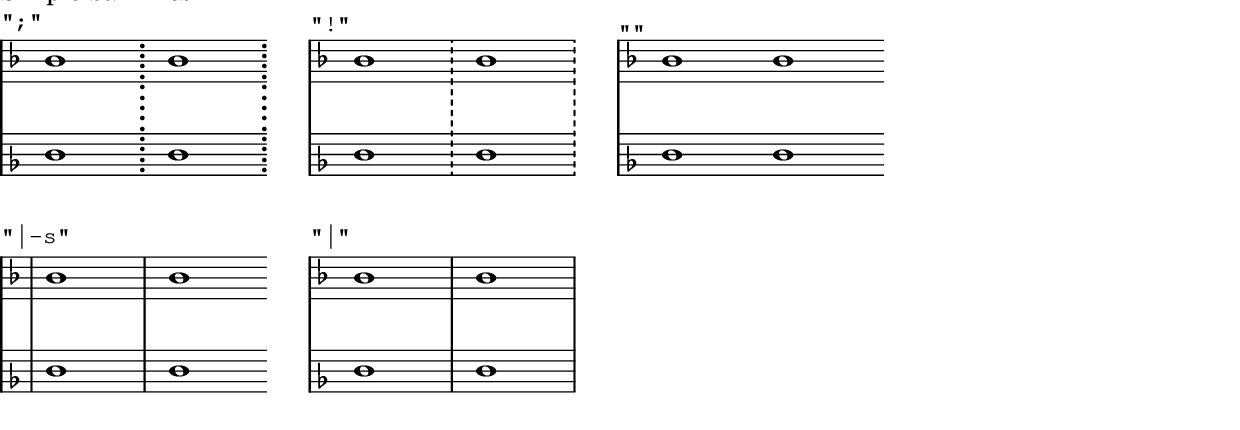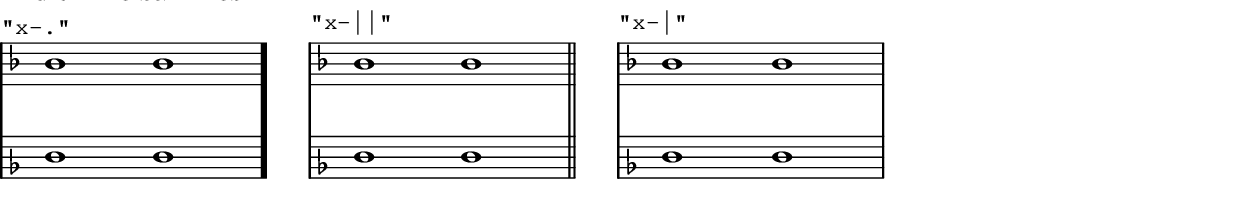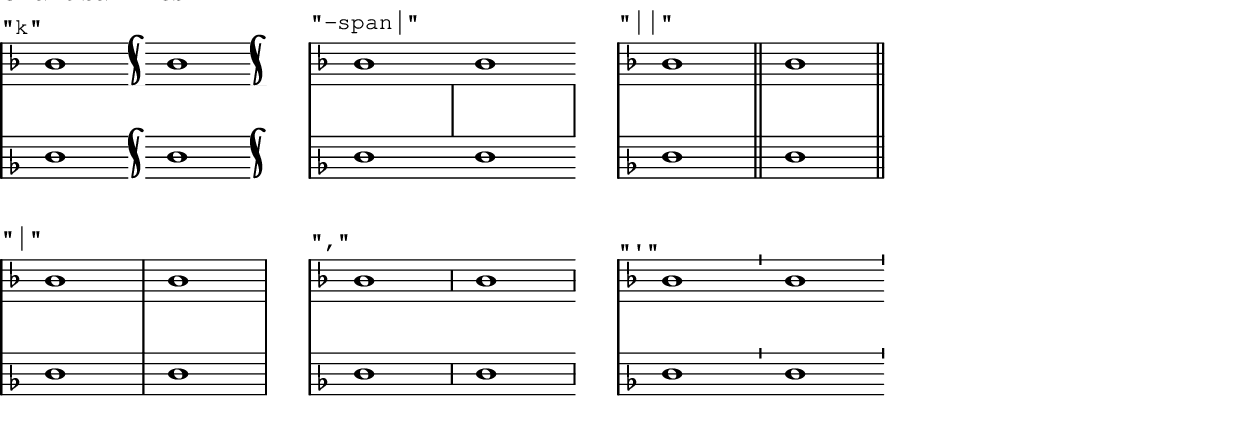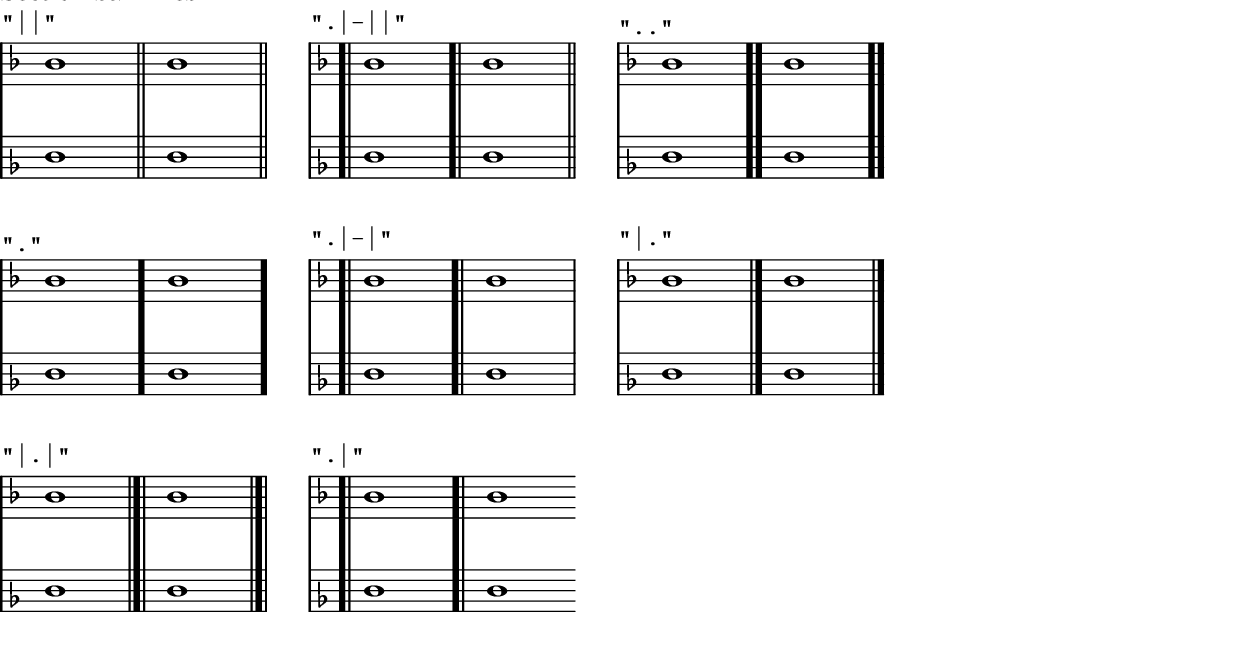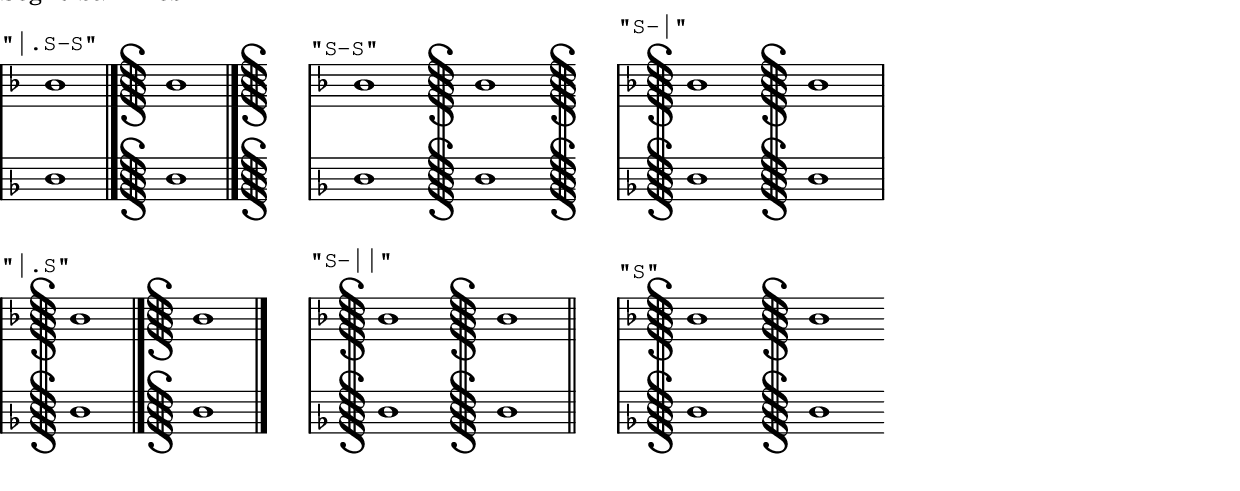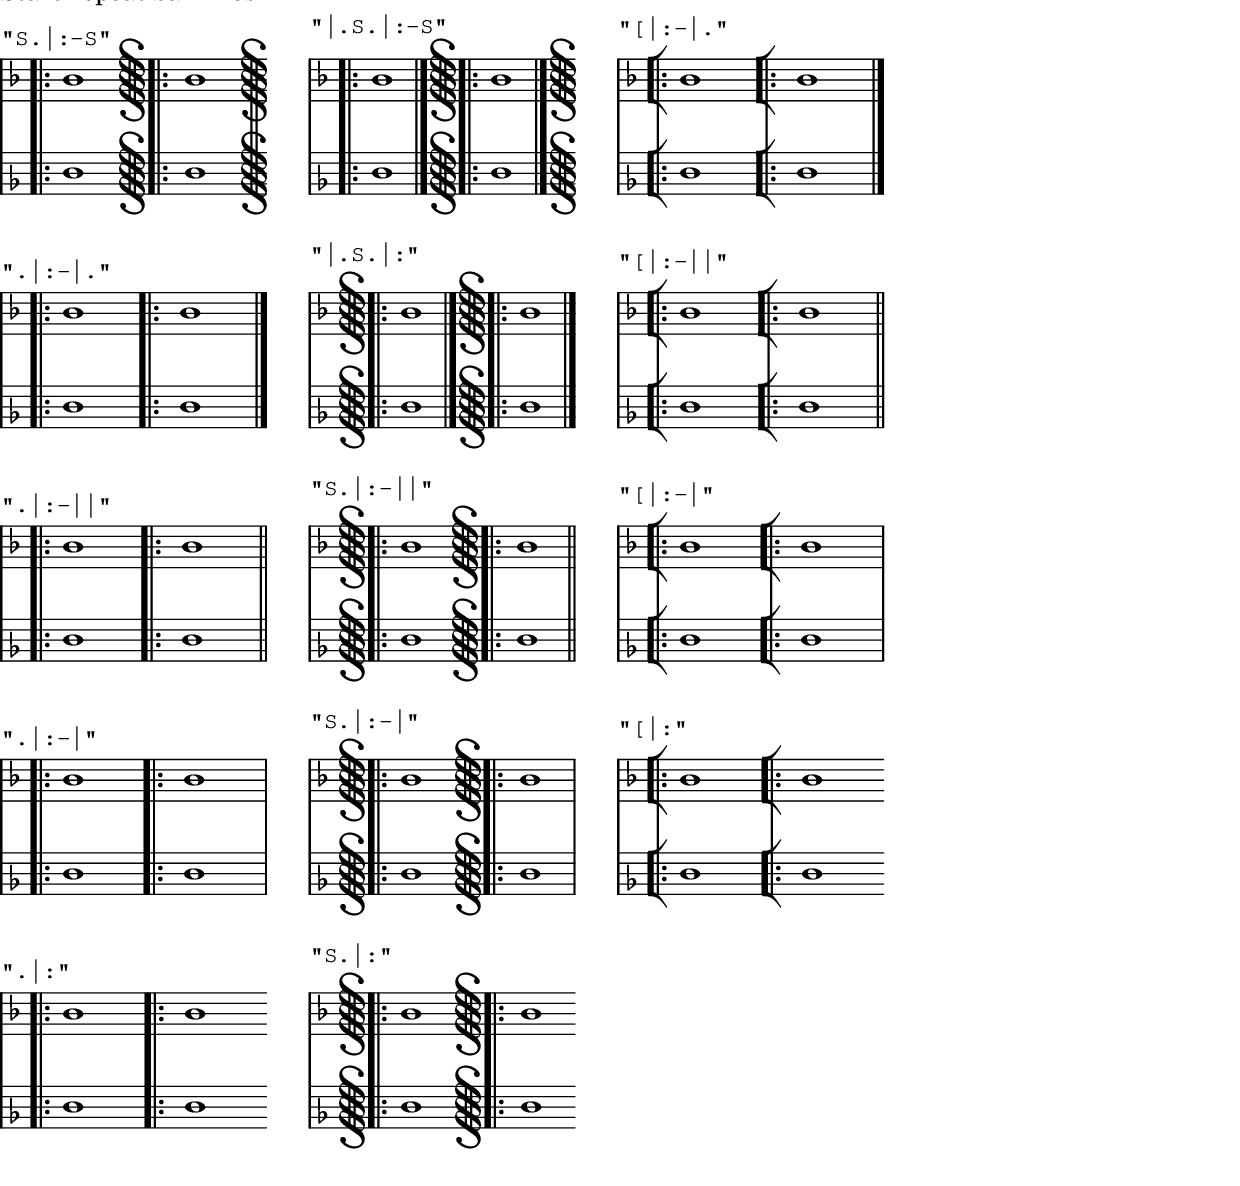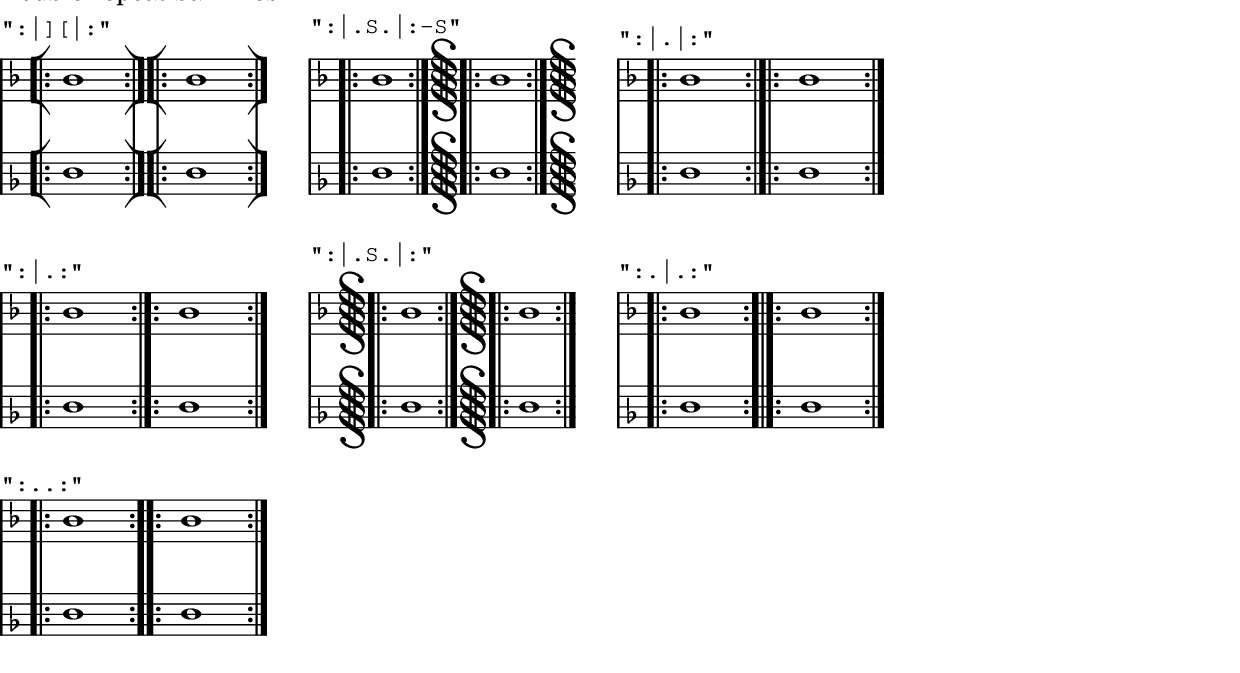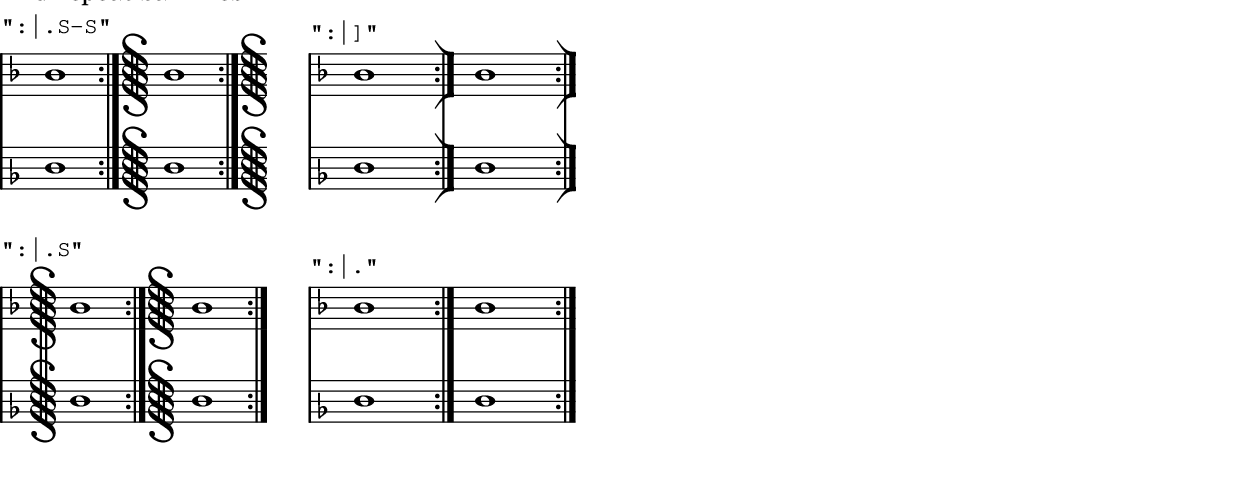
%% Generated by lilypond-book
%% Options: [exampleindent=10.16\mm,indent=0\mm,line-width=160\mm]
\include "lilypond-book-preamble.ly"


% ****************************************************************
% Start cut-&-pastable-section
% ****************************************************************

#(ly:set-option 'eps-box-padding 3.000000)



\paper {
  indent = 0\mm
  line-width = 160\mm
  % offset the left padding, also add 1mm as lilypond creates cropped
  % images with a little space on the right
  line-width = #(- line-width (* mm  3.000000) (* mm 1))
}

\layout {
  
}




% ****************************************************************
% ly snippet:
% ****************************************************************
\sourcefilename "en/included/bar-lines.ly"
\sourcefileline 0
\version "2.23.13"

#(use-modules (ice-9 match))

\layout {
  \context {
    \Staff
    \remove Clef_engraver
    \remove Time_signature_engraver
  }
  \context {
    \PianoStaff
    \unset systemStartDelimiter
  }
  \context {
    \Score
    \override SectionLabel.font-size = 0
  }
  line-width = 4.5\cm
  ragged-right = ##f
  system-count = 1
}

group-glyphs-alist =
  #'(("Simple bar lines" . ("|" "|-s" ""
                             "!" ";"))
     ("End-of-line bar lines" . ("x-|" "x-||" "x-."))
     ;; "|" and "||" are restated here on purpose
     ("Chant bar lines" . ("'" "," "|"
                            "||" "-span|" "k"))
     ("Section bar lines" . (".|" "|.|" "|."
                              ".|-|" "." ".."
                              ".|-||" "||"))
     ("Segno bar lines" . ("S" "S-||" "|.S"
                            "S-|" "S-S" "|.S-S"))
     ("Start-repeat bar lines" . ("S.|:" ".|:" "[|:"
                                   "S.|:-|" ".|:-|" "[|:-|"
                                   "S.|:-||" ".|:-||" "[|:-||"
                                   "|.S.|:" ".|:-|." "[|:-|."
                                   "|.S.|:-S" "S.|:-S"))
     ("Double-repeat bar lines" . (":..:" ":.|.:" ":|.S.|:"
                                    ":|.:" ":|.|:" ":|.S.|:-S"
                                    ":|][|:"))
     ("End-repeat bar lines" . (":|." ":|.S" #f
                                 ":|]" ":|.S-S")))

seen = #(make-hash-table)

\markuplist
\override #'(padding . 4)
#(map
  (match-lambda
   ((group-title . glyphs)
    #{
      \markup \column {
        \large #group-title
        \vspace #0.3
        \override #'(baseline-skip . 20)
        \table #(make-list 3 LEFT)
          #(map
            (lambda (glyph)
              (if (not glyph) ; allow #f for alignment purposes
                  #{ \markup \null #}
                  (begin
                   (hash-set! seen glyph #t)
                    #{
                      \markup \score {
                        \new PianoStaff <<
                          \new Staff {
                            \sectionLabel \markup \typewriter #(string-append "\"" glyph "\"")
                            \clef treble
                            \key f \major
                            \bar #glyph
                            bes'1
                            \bar #glyph
                            bes'1
                            \bar #glyph
                          }
                          \new Staff {
                            \clef bass
                            \key f \major
                            d1
                            d1
                          }
                        >>
                      }
                    #})))
            (reverse glyphs))
      }
    #}))
  group-glyphs-alist)

% Check that all bar types are included in the alist above.
#(for-each
  (match-lambda
   ((glyph . _)
    (when (not (hash-ref seen glyph))
      (ly:error "Bar type ~s must be added to Documentation/en/included/bar-lines.ly"
                glyph))))
  bar-glyph-alist)



% ****************************************************************
% end ly snippet
% ****************************************************************
